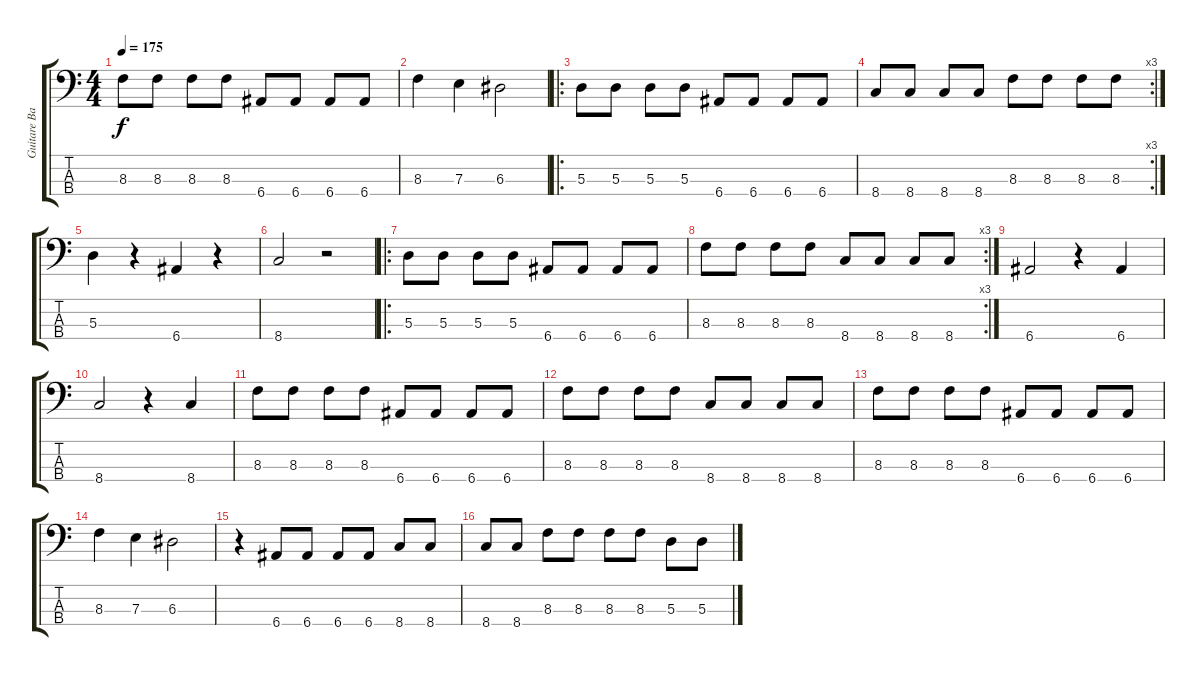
\track ("Guitare Basse" "Guitare Ba") {instrument electricbassfinger}
\staff {score tabs}
\tuning (G2 D2 A1 E1) {hide}
\ts (4 4)
\tempo 175
\clef f4
\ks c
8.3.8{dy f} 8.3.8 8.3.8 8.3.8 6.4.8 6.4.8 6.4.8 6.4.8 |
8.3.4 7.3.4 6.3.2 |
\ro
5.3.8 5.3.8 5.3.8 5.3.8 6.4.8 6.4.8 6.4.8 6.4.8 |
\rc 3
8.4.8 8.4.8 8.4.8 8.4.8 8.3.8 8.3.8 8.3.8 8.3.8 |
5.3.4 r.4 6.4.4 r.4 |
8.4.2 r.2 |
\ro
5.3.8 5.3.8 5.3.8 5.3.8 6.4.8 6.4.8 6.4.8 6.4.8 |
\rc 3
8.3.8 8.3.8 8.3.8 8.3.8 8.4.8 8.4.8 8.4.8 8.4.8 |
6.4.2 r.4 6.4.4 |
8.4.2 r.4 8.4.4 |
8.3.8 8.3.8 8.3.8 8.3.8 6.4.8 6.4.8 6.4.8 6.4.8 |
8.3.8 8.3.8 8.3.8 8.3.8 8.4.8 8.4.8 8.4.8 8.4.8 |
8.3.8 8.3.8 8.3.8 8.3.8 6.4.8 6.4.8 6.4.8 6.4.8 |
8.3.4 7.3.4 6.3.2 |
r.4 6.4.8 6.4.8 6.4.8 6.4.8 8.4.8 8.4.8 |
8.4.8 8.4.8 8.3.8 8.3.8 8.3.8 8.3.8 5.3.8 5.3.8
